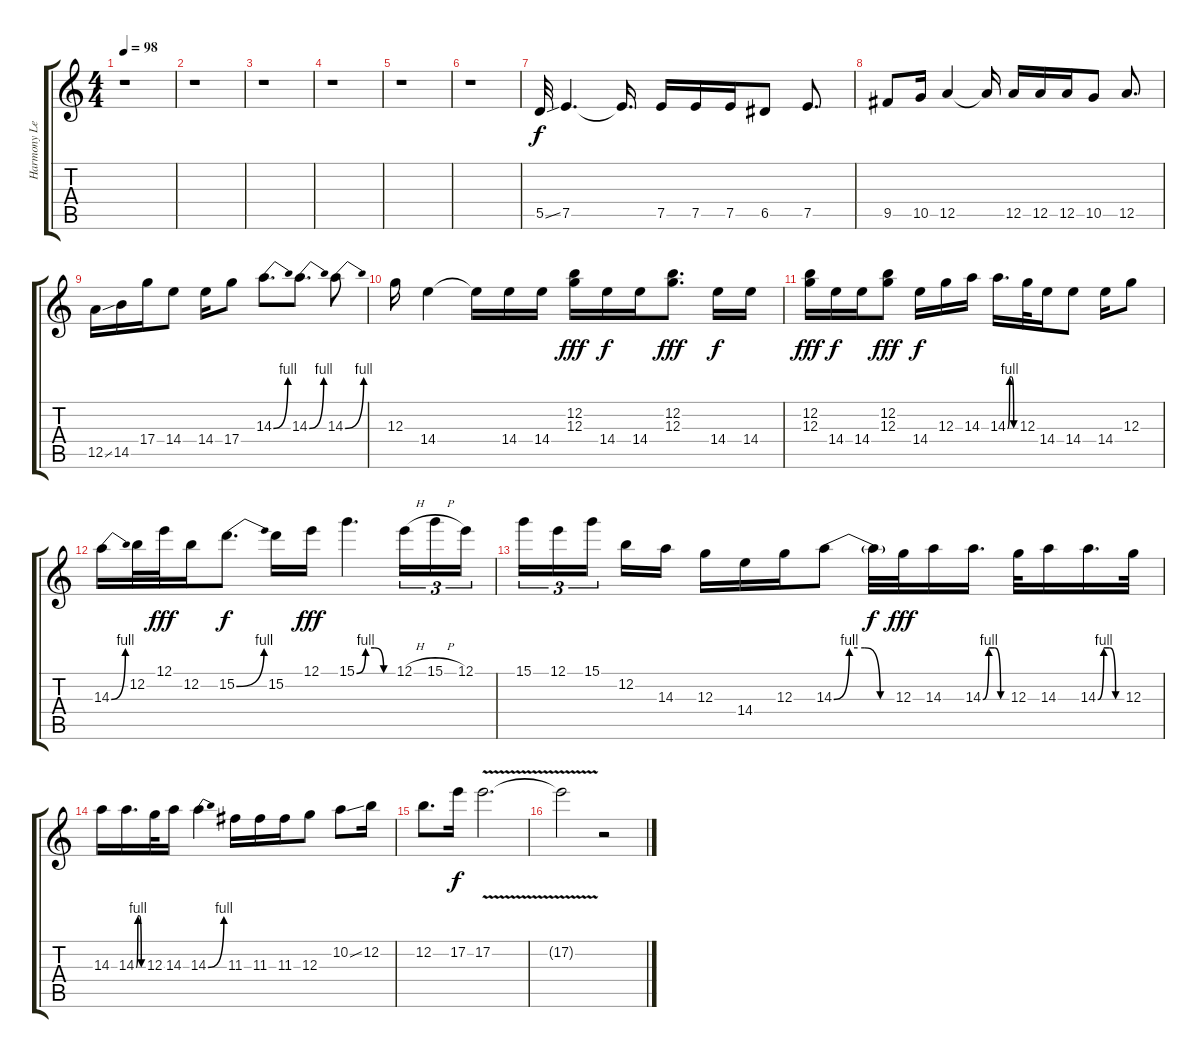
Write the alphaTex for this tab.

\track ("Harmony Leads" "Harmony Le") {instrument overdrivenguitar}
\staff {score tabs}
\tuning (E4 B3 G3 D3 A2 E2) {hide}
\ts (4 4)
\tempo 98
\clef g2
\ks c
r.1{dy fff} |
r.1 |
r.1 |
r.1 |
r.1 |
r.1 |
5.5{ss}.32{dy f volume 16} 7.5.4{d} 7.5{t}.16{d} 7.5.16 7.5.16 7.5.16 6.5.8 7.5.8{d} |
9.5.8 10.5.16 12.5.4 12.5{t}.16 12.5.16 12.5.16 12.5.16 10.5.8 12.5.8{d} |
12.5{ss}.16 14.5.16 17.4.16 14.4.8 14.4.16 17.4.8 14.3{be (bend 0 0 60 4)}.8{d} 14.3{be (bend 0 0 60 4)}.8{d} 14.3{be (bend 0 0 60 4)}.8 |
12.3.16 14.4.4 14.4{t}.16 14.4.16 14.4.16 (12.2 12.3).16{dy fff} 14.4.16{dy f} 14.4.16 (12.2 12.3).8{d dy fff} 14.4.16{dy f} 14.4.16 |
(12.2 12.3).16{dy fff} 14.4.16{dy f} 14.4.16 (12.2 12.3).8{dy fff} 14.4.16{dy f} 12.3.16 14.3.16 14.3{be (custom 0 0 15 4 30 4 45 0 60 0)}.16{d} 12.3.32 14.4.16 14.4.8 14.4.16 12.3.8 |
14.3{be (bend 0 0 60 4)}.16 12.2.32 12.1.32{dy fff} 12.2.16 15.2{be (bend 0 0 60 4)}.8{d dy f} 15.2.16 12.1.16{dy fff} 15.1{be (custom 0 0 15 4 30 4 45 0 60 0)}.4{d} 12.1{h}.16{tu (3 2)} 15.1{h}.16{tu (3 2)} 12.1.16{tu (3 2)} |
15.1.16{tu (3 2)} 12.1.16{tu (3 2)} 15.1.16{tu (3 2) beam splitsecondary} 12.2.16 14.3.16 12.3.16 14.4.16 12.3.16 14.3{be (custom 0 0 15 4 30 4 45 0 60 0)}.8 14.3{t}.32{dy f} 12.3.32{dy fff} 14.3.16 14.3{be (custom 0 0 15 4 30 4 45 0 60 0)}.16{d} 12.3.32 14.3.16 14.3{be (custom 0 0 15 4 30 4 45 0 60 0)}.16{d} 12.3.32 |
14.3.16 14.3{be (custom 0 0 15 4 30 4 45 0 60 0)}.16{d} 12.3.32 14.3.16 14.3{be (bend 0 0 60 4)}.4 11.3.16 11.3.16 11.3.16 12.3.8 10.2{ss}.8 12.2.16 |
12.2.8{d} 17.2.16{dy f} 17.2{v}.2{d} |
17.2{v t}.2 r.2
